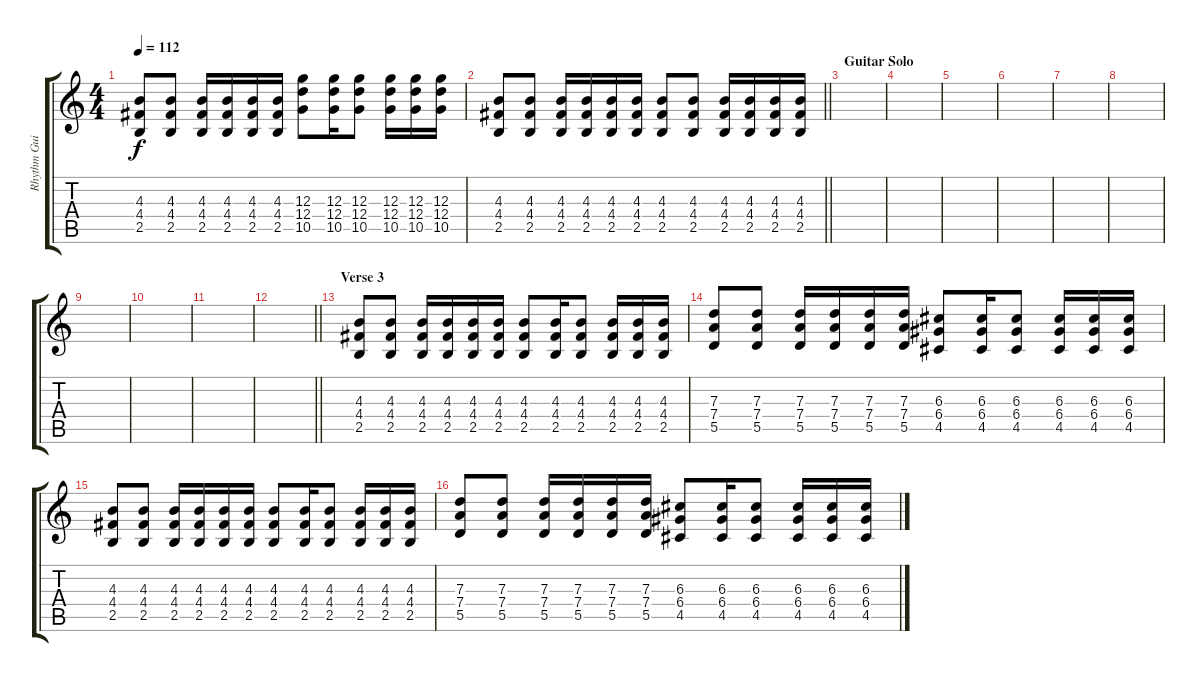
\track ("Rhythm Guitar" "Rhythm Gui") {instrument overdrivenguitar}
\staff {score tabs}
\tuning (E4 B3 G3 D3 A2 E2) {hide}
\ts (4 4)
\tempo 112
\clef g2
\ks c
(4.3 4.4 2.5).8{dy f} (4.3 4.4 2.5).8 (4.3 4.4 2.5).16 (4.3 4.4 2.5).16 (4.3 4.4 2.5).16 (4.3 4.4 2.5).16 (12.3 12.4 10.5).8 (12.3 12.4 10.5).16 (12.3 12.4 10.5).8 (12.3 12.4 10.5).16 (12.3 12.4 10.5).16 (12.3 12.4 10.5).16 |
\barLineRight lightlight
(4.3 4.4 2.5).8 (4.3 4.4 2.5).8 (4.3 4.4 2.5).16 (4.3 4.4 2.5).16 (4.3 4.4 2.5).16 (4.3 4.4 2.5).16 (4.3 4.4 2.5).8 (4.3 4.4 2.5).8 (4.3 4.4 2.5).16 (4.3 4.4 2.5).16 (4.3 4.4 2.5).16 (4.3 4.4 2.5).16 |
\section ("" "Guitar Solo")
|
|
|
|
|
|
|
|
|
\barLineRight lightlight
|
\section ("" "Verse 3")
(4.3 4.4 2.5).8 (4.3 4.4 2.5).8 (4.3 4.4 2.5).16 (4.3 4.4 2.5).16 (4.3 4.4 2.5).16 (4.3 4.4 2.5).16 (4.3 4.4 2.5).8 (4.3 4.4 2.5).16 (4.3 4.4 2.5).8 (4.3 4.4 2.5).16 (4.3 4.4 2.5).16 (4.3 4.4 2.5).16 |
(7.3 7.4 5.5).8 (7.3 7.4 5.5).8 (7.3 7.4 5.5).16 (7.3 7.4 5.5).16 (7.3 7.4 5.5).16 (7.3 7.4 5.5).16 (6.3 6.4 4.5).8 (6.3 6.4 4.5).16 (6.3 6.4 4.5).8 (6.3 6.4 4.5).16 (6.3 6.4 4.5).16 (6.3 6.4 4.5).16 |
(4.3 4.4 2.5).8 (4.3 4.4 2.5).8 (4.3 4.4 2.5).16 (4.3 4.4 2.5).16 (4.3 4.4 2.5).16 (4.3 4.4 2.5).16 (4.3 4.4 2.5).8 (4.3 4.4 2.5).16 (4.3 4.4 2.5).8 (4.3 4.4 2.5).16 (4.3 4.4 2.5).16 (4.3 4.4 2.5).16 |
(7.3 7.4 5.5).8 (7.3 7.4 5.5).8 (7.3 7.4 5.5).16 (7.3 7.4 5.5).16 (7.3 7.4 5.5).16 (7.3 7.4 5.5).16 (6.3 6.4 4.5).8 (6.3 6.4 4.5).16 (6.3 6.4 4.5).8 (6.3 6.4 4.5).16 (6.3 6.4 4.5).16 (6.3 6.4 4.5).16
